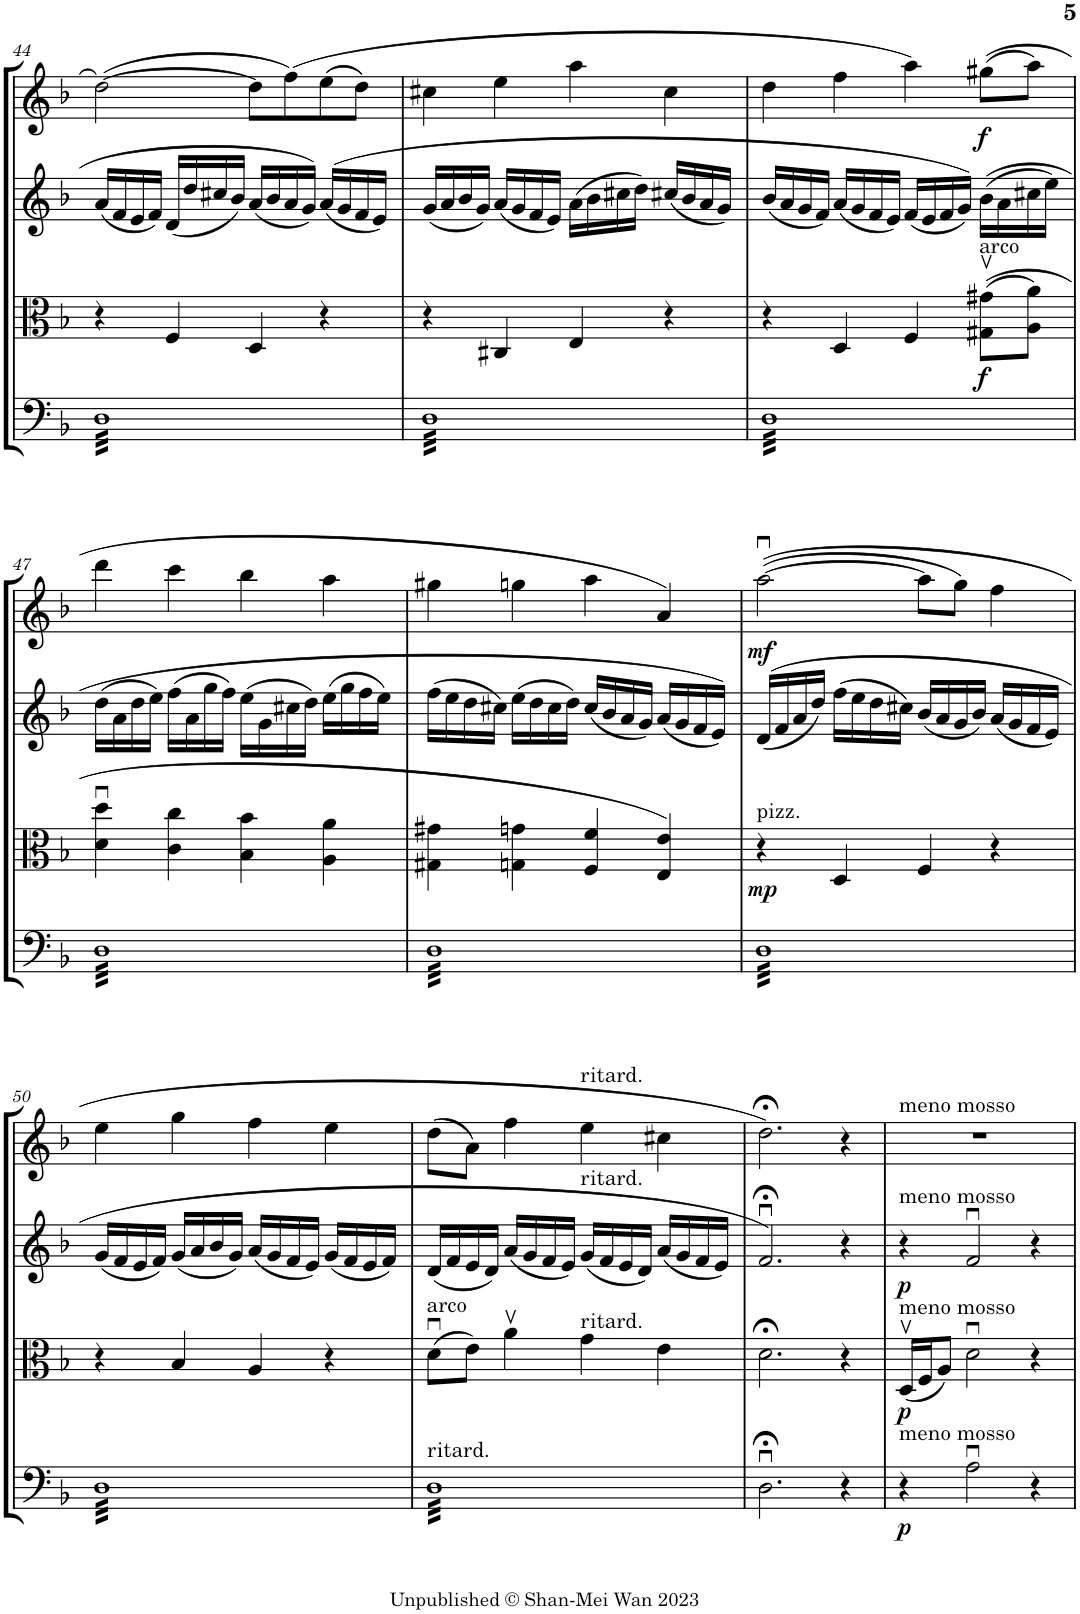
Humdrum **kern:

**kern	**dynam	**kern	**dynam	**kern	**dynam	**kern	**dynam
*part4	*part4	*part3	*part3	*part2	*part2	*part1	*part1
*staff4	*staff4	*staff3	*staff3	*staff2	*staff2	*staff1	*staff1
*I"Violoncello	*	*I"Viola	*	*I"Violin II	*	*I"Violin I	*
*I'Vc	*	*I'Vla	*	*I'Vln	*	*I'Vln	*
!!LO:PB:g=z
*clefF4	*	*clefC3	*	*clefG2	*	*clefG2	*
*k[b-]	*	*k[b-]	*	*k[b-]	*	*k[b-]	*
*M4/4	*	*M4/4	*	*M4/4	*	*M4/4	*
=44	=44	=44	=44	=44	=44	=44	=44
*tremolo	*	*	*	*	*	*	*
32DLLL	.	4r	.	(16a/LL	.	([2dd\	.
32D	.	.	.	.	.	.	.
32D	.	.	.	16f/	.	.	.
32D	.	.	.	.	.	.	.
32D	.	.	.	16e/	.	.	.
32D	.	.	.	.	.	.	.
32D	.	.	.	16f/JJ)	.	.	.
32D	.	.	.	.	.	.	.
32D	.	4F/	.	(16d/LL	.	.	.
32D	.	.	.	.	.	.	.
32D	.	.	.	16dd/	.	.	.
32D	.	.	.	.	.	.	.
32D	.	.	.	16cc#X/	.	.	.
32D	.	.	.	.	.	.	.
32D	.	.	.	16b-/JJ)	.	.	.
32D	.	.	.	.	.	.	.
32D	.	4D/	.	(16a/LL	.	8dd\L]	.
32D	.	.	.	.	.	.	.
32D	.	.	.	16b-/	.	.	.
32D	.	.	.	.	.	.	.
32D	.	.	.	16a/	.	(8ff\)	.
32D	.	.	.	.	.	.	.
32D	.	.	.	16g/JJ)	.	.	.
32D	.	.	.	.	.	.	.
32D	.	4r	.	((16a/LL	.	(8ee\	.
32D	.	.	.	.	.	.	.
32D	.	.	.	16g/	.	.	.
32D	.	.	.	.	.	.	.
32D	.	.	.	16f/	.	8dd\J)	.
32D	.	.	.	.	.	.	.
32D	.	.	.	16e/JJ)	.	.	.
32DJJJ	.	.	.	.	.	.	.
=45	=45	=45	=45	=45	=45	=45	=45
32DLLL	.	4r	.	(16g/LL	.	4cc#X\	.
32D	.	.	.	.	.	.	.
32D	.	.	.	16a/	.	.	.
32D	.	.	.	.	.	.	.
32D	.	.	.	16b-/	.	.	.
32D	.	.	.	.	.	.	.
32D	.	.	.	16g/JJ)	.	.	.
32D	.	.	.	.	.	.	.
32D	.	4C#X/	.	(16a/LL	.	4ee\	.
32D	.	.	.	.	.	.	.
32D	.	.	.	16g/	.	.	.
32D	.	.	.	.	.	.	.
32D	.	.	.	16f/	.	.	.
32D	.	.	.	.	.	.	.
32D	.	.	.	16e/JJ)	.	.	.
32D	.	.	.	.	.	.	.
32D	.	4E/	.	(16a\LL	.	4aa\	.
32D	.	.	.	.	.	.	.
32D	.	.	.	16b-\	.	.	.
32D	.	.	.	.	.	.	.
32D	.	.	.	16cc#X\	.	.	.
32D	.	.	.	.	.	.	.
32D	.	.	.	16dd\JJ)	.	.	.
32D	.	.	.	.	.	.	.
32D	.	4r	.	(16cc#X/LL	.	4cc#\	.
32D	.	.	.	.	.	.	.
32D	.	.	.	16b-/	.	.	.
32D	.	.	.	.	.	.	.
32D	.	.	.	16a/	.	.	.
32D	.	.	.	.	.	.	.
32D	.	.	.	16g/JJ)	.	.	.
32DJJJ	.	.	.	.	.	.	.
=46	=46	=46	=46	=46	=46	=46	=46
32DLLL	.	4r	.	(16b-/LL	.	4dd\	.
32D	.	.	.	.	.	.	.
32D	.	.	.	16a/	.	.	.
32D	.	.	.	.	.	.	.
32D	.	.	.	16g/	.	.	.
32D	.	.	.	.	.	.	.
32D	.	.	.	16f/JJ)	.	.	.
32D	.	.	.	.	.	.	.
32D	.	4D/	.	(16a/LL	.	4ff\	.
32D	.	.	.	.	.	.	.
32D	.	.	.	16g/	.	.	.
32D	.	.	.	.	.	.	.
32D	.	.	.	16f/	.	.	.
32D	.	.	.	.	.	.	.
32D	.	.	.	16e/JJ)	.	.	.
32D	.	.	.	.	.	.	.
32D	.	4F/	.	(16f/LL	.	4aa\)	.
32D	.	.	.	.	.	.	.
32D	.	.	.	16e/	.	.	.
32D	.	.	.	.	.	.	.
32D	.	.	.	16f/	.	.	.
32D	.	.	.	.	.	.	.
32D	.	.	.	16g/JJ))	.	.	.
32D	.	.	.	.	.	.	.
!	!	!LO:TX:a:t=arco	!	!	!	!	!
!	!	!	!LO:DY:b	!	!	!	!LO:DY:b
32D	.	((8G#X\v 8g#X\vL	f	((16b-\LL	.	((8gg#X\L	f
32D	.	.	.	.	.	.	.
32D	.	.	.	16a\	.	.	.
32D	.	.	.	.	.	.	.
32D	.	8A\ 8a\J)	.	16cc#X\	.	8aa\J)	.
32D	.	.	.	.	.	.	.
32D	.	.	.	16ee\JJ)	.	.	.
32DJJJ	.	.	.	.	.	.	.
!!LO:LB:g=z
=47	=47	=47	=47	=47	=47	=47	=47
32DLLL	.	4d\u 4dd\u	.	(16dd\LL	.	4ddd\	.
32D	.	.	.	.	.	.	.
32D	.	.	.	16a\	.	.	.
32D	.	.	.	.	.	.	.
32D	.	.	.	16dd\	.	.	.
32D	.	.	.	.	.	.	.
32D	.	.	.	16ee\JJ)	.	.	.
32D	.	.	.	.	.	.	.
32D	.	4c\ 4cc\	.	(16ff\LL	.	4ccc\	.
32D	.	.	.	.	.	.	.
32D	.	.	.	16a\	.	.	.
32D	.	.	.	.	.	.	.
32D	.	.	.	16gg\	.	.	.
32D	.	.	.	.	.	.	.
32D	.	.	.	16ff\JJ)	.	.	.
32D	.	.	.	.	.	.	.
32D	.	4B-\ 4b-\	.	(16ee\LL	.	4bb-\	.
32D	.	.	.	.	.	.	.
32D	.	.	.	16g\	.	.	.
32D	.	.	.	.	.	.	.
32D	.	.	.	16cc#X\	.	.	.
32D	.	.	.	.	.	.	.
32D	.	.	.	16dd\JJ)	.	.	.
32D	.	.	.	.	.	.	.
32D	.	4A\ 4a\	.	(16ee\LL	.	4aa\	.
32D	.	.	.	.	.	.	.
32D	.	.	.	16gg\	.	.	.
32D	.	.	.	.	.	.	.
32D	.	.	.	16ff\	.	.	.
32D	.	.	.	.	.	.	.
32D	.	.	.	16ee\JJ)	.	.	.
32DJJJ	.	.	.	.	.	.	.
=48	=48	=48	=48	=48	=48	=48	=48
32DLLL	.	4G#X\ 4g#X\	.	(16ff\LL	.	4gg#X\	.
32D	.	.	.	.	.	.	.
32D	.	.	.	16ee\	.	.	.
32D	.	.	.	.	.	.	.
32D	.	.	.	16dd\	.	.	.
32D	.	.	.	.	.	.	.
32D	.	.	.	16cc#X\JJ)	.	.	.
32D	.	.	.	.	.	.	.
32D	.	4Gn\ 4gn\	.	(16ee\LL	.	4ggn\	.
32D	.	.	.	.	.	.	.
32D	.	.	.	16dd\	.	.	.
32D	.	.	.	.	.	.	.
32D	.	.	.	16cc#\	.	.	.
32D	.	.	.	.	.	.	.
32D	.	.	.	16dd\JJ)	.	.	.
32D	.	.	.	.	.	.	.
32D	.	4F/ 4f/	.	(16cc#/LL	.	4aa\	.
32D	.	.	.	.	.	.	.
32D	.	.	.	16b-/	.	.	.
32D	.	.	.	.	.	.	.
32D	.	.	.	16a/	.	.	.
32D	.	.	.	.	.	.	.
32D	.	.	.	16g/JJ)	.	.	.
32D	.	.	.	.	.	.	.
32D	.	4E/ 4e/)	.	(16a/LL	.	4a/)	.
32D	.	.	.	.	.	.	.
32D	.	.	.	16g/	.	.	.
32D	.	.	.	.	.	.	.
32D	.	.	.	16f/	.	.	.
32D	.	.	.	.	.	.	.
32D	.	.	.	16e/JJ))	.	.	.
32DJJJ	.	.	.	.	.	.	.
=49	=49	=49	=49	=49	=49	=49	=49
!	!	!LO:TX:a:t=pizz.	!	!	!	!	!
!	!	!	!LO:DY:b	!	!	!	!LO:DY:b
32DLLL	.	4r	mp	((16d/LL	.	(([2aau\	mf
32D	.	.	.	.	.	.	.
32D	.	.	.	16f/	.	.	.
32D	.	.	.	.	.	.	.
32D	.	.	.	16a/	.	.	.
32D	.	.	.	.	.	.	.
32D	.	.	.	16dd/JJ)	.	.	.
32D	.	.	.	.	.	.	.
32D	.	4D/	.	(16ff\LL	.	.	.
32D	.	.	.	.	.	.	.
32D	.	.	.	16ee\	.	.	.
32D	.	.	.	.	.	.	.
32D	.	.	.	16dd\	.	.	.
32D	.	.	.	.	.	.	.
32D	.	.	.	16cc#X\JJ)	.	.	.
32D	.	.	.	.	.	.	.
32D	.	4F/	.	(16b-/LL	.	8aa\L]	.
32D	.	.	.	.	.	.	.
32D	.	.	.	16a/	.	.	.
32D	.	.	.	.	.	.	.
32D	.	.	.	16g/	.	8gg\J)	.
32D	.	.	.	.	.	.	.
32D	.	.	.	16b-/JJ)	.	.	.
32D	.	.	.	.	.	.	.
32D	.	4r	.	(16a/LL	.	4ff\	.
32D	.	.	.	.	.	.	.
32D	.	.	.	16g/	.	.	.
32D	.	.	.	.	.	.	.
32D	.	.	.	16f/	.	.	.
32D	.	.	.	.	.	.	.
32D	.	.	.	16e/JJ)	.	.	.
32DJJJ	.	.	.	.	.	.	.
!!LO:LB:g=z
=50	=50	=50	=50	=50	=50	=50	=50
32DLLL	.	4r	.	(16g/LL	.	4ee\	.
32D	.	.	.	.	.	.	.
32D	.	.	.	16f/	.	.	.
32D	.	.	.	.	.	.	.
32D	.	.	.	16e/	.	.	.
32D	.	.	.	.	.	.	.
32D	.	.	.	16f/JJ)	.	.	.
32D	.	.	.	.	.	.	.
32D	.	4B-/	.	(16g/LL	.	4gg\	.
32D	.	.	.	.	.	.	.
32D	.	.	.	16a/	.	.	.
32D	.	.	.	.	.	.	.
32D	.	.	.	16b-/	.	.	.
32D	.	.	.	.	.	.	.
32D	.	.	.	16g/JJ)	.	.	.
32D	.	.	.	.	.	.	.
32D	.	4A/	.	(16a/LL	.	4ff\	.
32D	.	.	.	.	.	.	.
32D	.	.	.	16g/	.	.	.
32D	.	.	.	.	.	.	.
32D	.	.	.	16f/	.	.	.
32D	.	.	.	.	.	.	.
32D	.	.	.	16e/JJ)	.	.	.
32D	.	.	.	.	.	.	.
32D	.	4r	.	(16g/LL	.	4ee\	.
32D	.	.	.	.	.	.	.
32D	.	.	.	16f/	.	.	.
32D	.	.	.	.	.	.	.
32D	.	.	.	16e/	.	.	.
32D	.	.	.	.	.	.	.
32D	.	.	.	16f/JJ)	.	.	.
32DJJJ	.	.	.	.	.	.	.
=51	=51	=51	=51	=51	=51	=51	=51
!	!	!LO:TX:a:t=arco	!	!	!	!	!
!LO:TX:a:t=ritard.	!	!	!	!	!	!	!
32DLLL	.	(8du\L	.	(16d/LL	.	(8dd\L	.
32D	.	.	.	.	.	.	.
32D	.	.	.	16f/	.	.	.
32D	.	.	.	.	.	.	.
32D	.	8e\J)	.	16e/	.	8a\J)	.
32D	.	.	.	.	.	.	.
32D	.	.	.	16d/JJ)	.	.	.
32D	.	.	.	.	.	.	.
32D	.	4av\	.	(16a/LL	.	4ff\	.
32D	.	.	.	.	.	.	.
32D	.	.	.	16g/	.	.	.
32D	.	.	.	.	.	.	.
32D	.	.	.	16f/	.	.	.
32D	.	.	.	.	.	.	.
32D	.	.	.	16e/JJ)	.	.	.
32D	.	.	.	.	.	.	.
!	!	!	!	!	!	!LO:TX:a:t=ritard.	!
!	!	!	!	!LO:TX:a:t=ritard.	!	!	!
!	!	!LO:TX:a:t=ritard.	!	!	!	!	!
32D	.	4g\	.	(16g/LL	.	4ee\	.
32D	.	.	.	.	.	.	.
32D	.	.	.	16f/	.	.	.
32D	.	.	.	.	.	.	.
32D	.	.	.	16e/	.	.	.
32D	.	.	.	.	.	.	.
32D	.	.	.	16d/JJ)	.	.	.
32D	.	.	.	.	.	.	.
32D	.	4e\	.	(16a/LL	.	4cc#X\	.
32D	.	.	.	.	.	.	.
32D	.	.	.	16g/	.	.	.
32D	.	.	.	.	.	.	.
32D	.	.	.	16f/	.	.	.
32D	.	.	.	.	.	.	.
32D	.	.	.	16e/JJ)	.	.	.
32DJJJ	.	.	.	.	.	.	.
*Xtremolo	*	*	*	*	*	*	*
=52	=52	=52	=52	=52	=52	=52	=52
2.D;<u\	.	2.d;<\	.	2.f;<u/)	.	2.dd;<\)	.
4r	.	4r	.	4r	.	4r	.
=53	=53	=53	=53	=53	=53	=53	=53
!	!	!	!	!	!	!LO:TX:a:t=meno mosso	!
!	!	!	!	!LO:TX:a:t=meno mosso	!	!	!
!	!	!LO:TX:a:t=meno mosso	!	!	!	!	!
!LO:TX:a:t=meno mosso	!	!	!	!	!	!	!
!	!LO:DY:b	!	!LO:DY:b	!	!LO:DY:b	!	!
4r	p	(16Dv/LL	p	4r	p	1r	.
.	.	16F/J	.	.	.	.	.
.	.	8A/J)	.	.	.	.	.
2Au\	.	2du\	.	2fu/	.	.	.
4r	.	4r	.	4r	.	.	.
=	=	=	=	=	=	=	=
*-	*-	*-	*-	*-	*-	*-	*-
